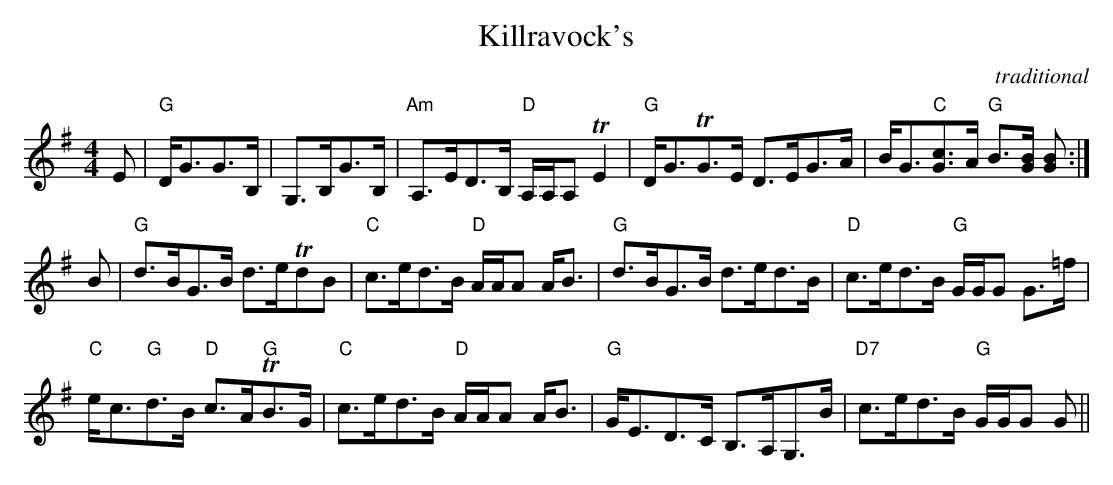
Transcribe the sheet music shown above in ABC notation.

X:1
T:Killravock's
M:4/4
L:1/8
C:traditional
K:G
E|"G"D<GG>B,|G,>B,G>B,|"Am"A,>ED>B, "D"A,/2A,/2A, TE2|"G"D<GTG>E D>EG>A|B<G"C"[Gc]>A "G"B>[GB] [GB]:|
B|"G"d>BG>B d>eTdB|"C"c>ed>B "D"A/2A/2A A<B|"G"d>BG>B d>ed>B|"D"c>ed>B "G"G/2G/2G G>=f|
"C"e<c"G"d>B "D"c>A"G"TB>G|"C"c>ed>B "D"A/2A/2A A<B|"G"G<ED>C B,>A,G,>B|"D7"c>ed>B "G"G/2G/2G G||
